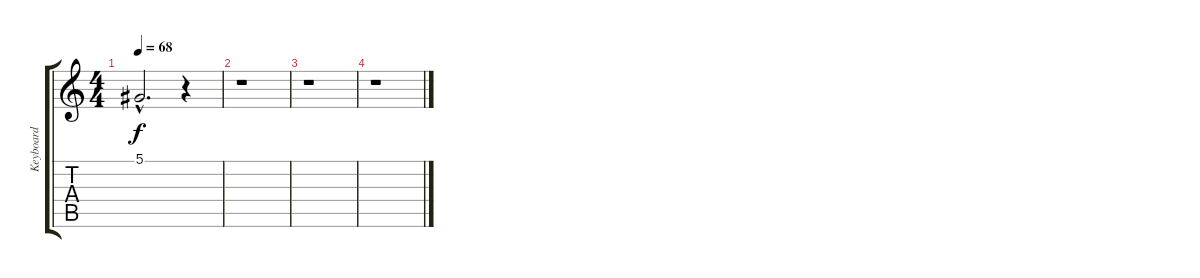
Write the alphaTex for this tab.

\track ("Keyboard" "Keyboard") {instrument rockorgan}
\staff {score tabs}
\tuning (Eb4 Bb3 Gb3 Db3 Ab2 Eb2) {hide}
\ts (4 4)
\tempo 68
\clef g2
\ks c
5.1{hac}.2{d dy f volume 0} r.4 |
r.1 |
r.1 |
r.1
